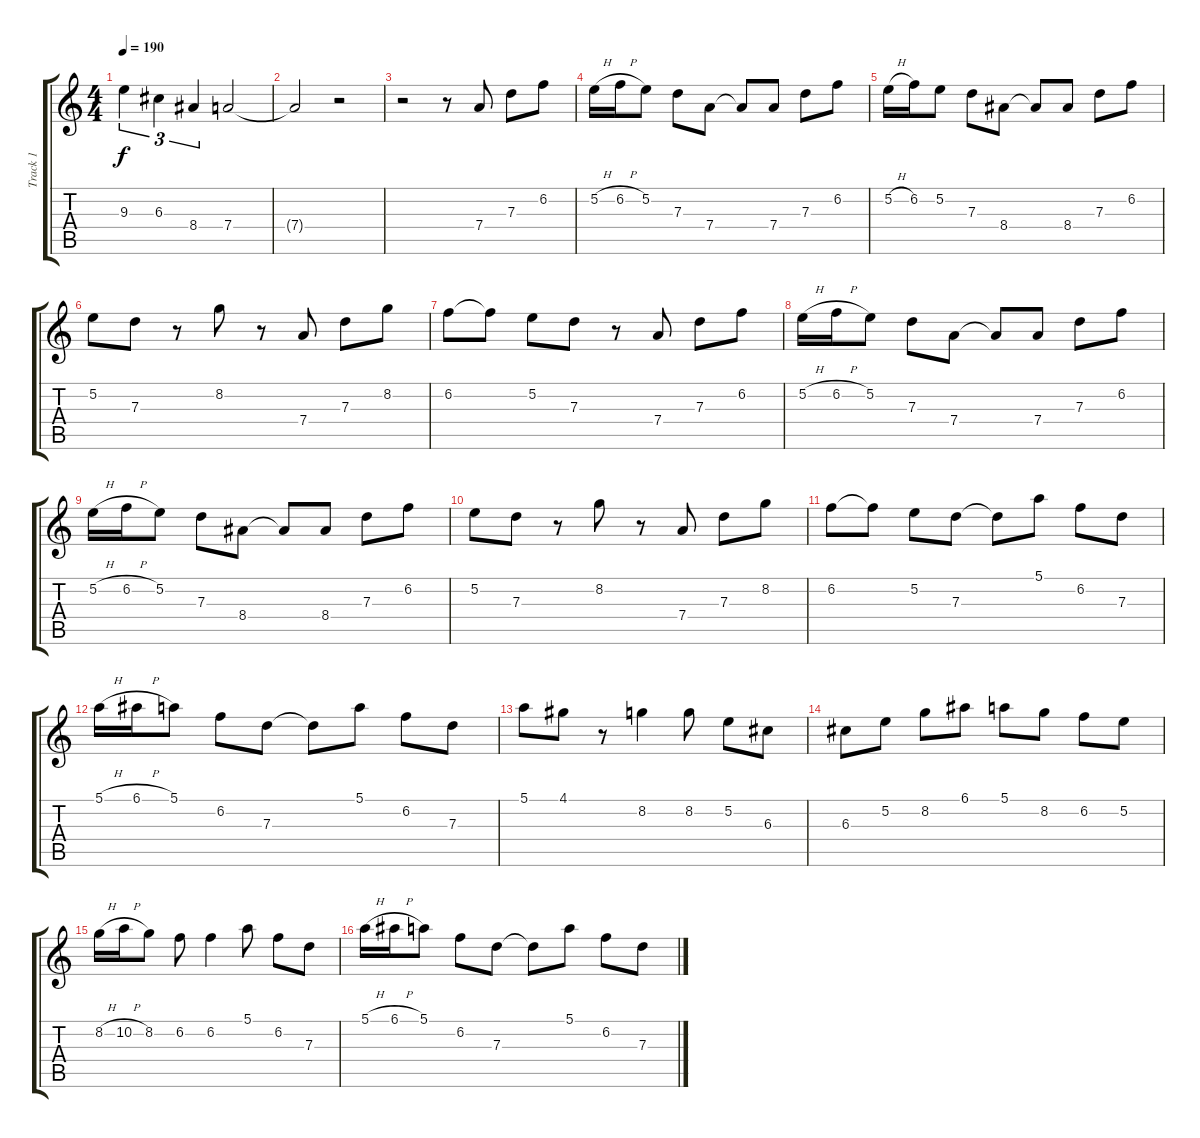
\track ("Track 1" "Track 1") {instrument acousticguitarsteel}
\staff {score tabs}
\tuning (E4 B3 G3 D3 A2 E2) {hide}
\ts (4 4)
\tempo 190
\clef g2
\ks c
9.3.4{tu (3 2) dy f} 6.3.4{tu (3 2)} 8.4.4{tu (3 2)} 7.4.2 |
7.4{t}.2 r.2 |
r.2 r.8 7.4.8 7.3.8 6.2.8 |
5.2{h}.16 6.2{h}.16 5.2.8 7.3.8 7.4.8 7.4{t}.8 7.4.8 7.3.8 6.2.8 |
5.2{h}.16 6.2.16 5.2.8 7.3.8 8.4.8 8.4{t}.8 8.4.8 7.3.8 6.2.8 |
5.2.8 7.3.8 r.8 8.2.8 r.8 7.4.8 7.3.8 8.2.8 |
6.2.8 6.2{t}.8 5.2.8 7.3.8 r.8 7.4.8 7.3.8 6.2.8 |
5.2{h}.16 6.2{h}.16 5.2.8 7.3.8 7.4.8 7.4{t}.8 7.4.8 7.3.8 6.2.8 |
5.2{h}.16 6.2{h}.16 5.2.8 7.3.8 8.4.8 8.4{t}.8 8.4.8 7.3.8 6.2.8 |
5.2.8 7.3.8 r.8 8.2.8 r.8 7.4.8 7.3.8 8.2.8 |
6.2.8 6.2{t}.8 5.2.8 7.3.8 7.3{t}.8 5.1.8 6.2.8 7.3.8 |
5.1{h}.16 6.1{h}.16 5.1.8 6.2.8 7.3.8 7.3{t}.8 5.1.8 6.2.8 7.3.8 |
5.1.8 4.1.8 r.8 8.2.4 8.2.8 5.2.8 6.3.8 |
6.3.8 5.2.8 8.2.8 6.1.8 5.1.8 8.2.8 6.2.8 5.2.8 |
8.2{h}.16 10.2{h}.16 8.2.8 6.2.8 6.2.4 5.1.8 6.2.8 7.3.8 |
5.1{h}.16 6.1{h}.16 5.1.8 6.2.8 7.3.8 7.3{t}.8 5.1.8 6.2.8 7.3.8
